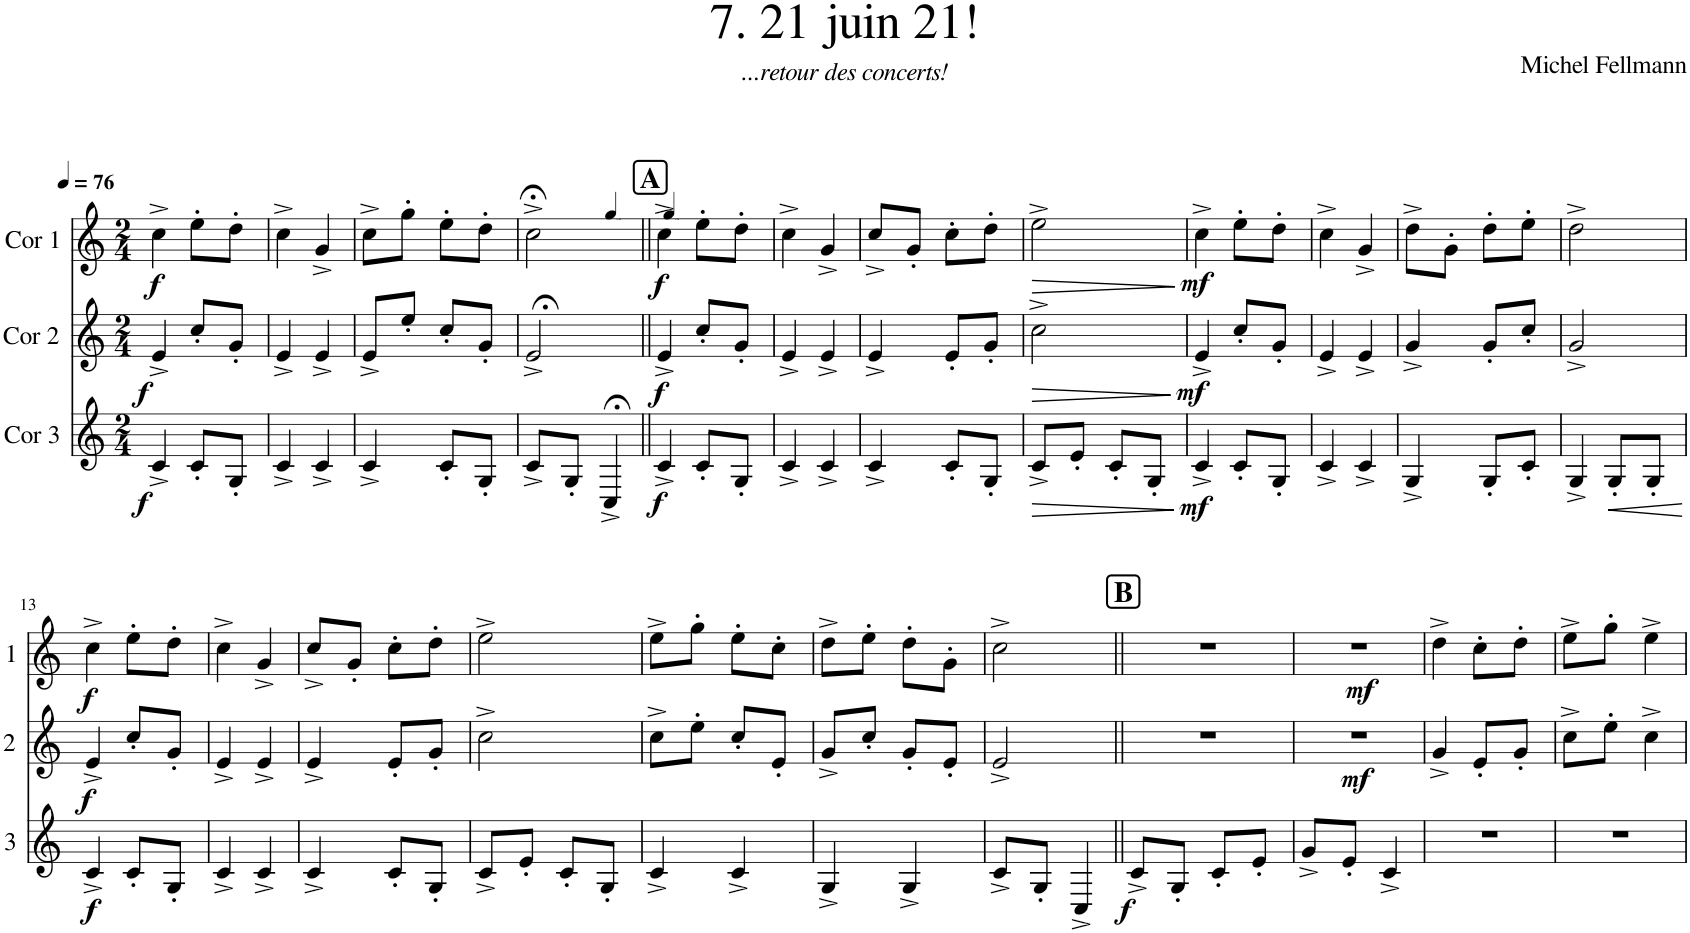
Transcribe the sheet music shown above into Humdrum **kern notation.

**kern	**dynam	**kern	**dynam	**kern	**dynam
*part3	*part3	*part2	*part2	*part1	*part1
*staff3	*staff3	*staff2	*staff2	*staff1	*staff1
*I"Cor 3	*	*I"Cor 2	*	*I"Cor 1	*
*clefG2	*	*clefG2	*	*clefG2	*
*Trd4c7	*	*Trd4c7	*	*Trd4c7	*
*k[]	*	*k[]	*	*k[]	*
*M2/4	*	*M2/4	*	*M2/4	*
*MM76	*	*MM76	*	*MM76	*
=1	=1	=1	=1	=1	=1
!	!LO:DY:b	!	!LO:DY:b	!	!LO:DY:b
4c^/	f	4e^/	f	4cc^\	f
8c'/L	.	8cc'/L	.	8ee'\L	.
8G'/J	.	8g'/J	.	8dd'\J	.
=2	=2	=2	=2	=2	=2
4c^/	.	4e^/	.	4cc^\	.
4c^/	.	4e^/	.	4g^/	.
=3	=3	=3	=3	=3	=3
4c^/	.	8e^/L	.	8cc^\L	.
.	.	8ee'/J	.	8gg'\J	.
8c'/L	.	8cc'/L	.	8ee'\L	.
8G'/J	.	8g'/J	.	8dd'\J	.
=4	=4	=4	=4	=4	=4
*	*	*	*	*^	*
8c^/L	.	2e;<^/	.	2cc;<^\	4ryy	.
8G'/J	.	.	.	.	.	.
*	*	*	*	*MM40	*	*
4C;<^/	.	.	.	.	4ryy	.
*	*	*	*	*v	*v	*
=5||	=5||	=5||	=5||	=5||	=5||
!!LO:REH:place=s1:a:B:cj:fs=14:t=A
*	*	*	*	*MM76	*
*	*	*	*	*^	*
!	!LO:DY:b	!	!LO:DY:b	!	!	!LO:DY:b
*	*	*	*	*v	*v	*
4c^/	f	4e^/	f	4cc^\	f
8c'/L	.	8cc'/L	.	8ee'\L	.
8G'/J	.	8g'/J	.	8dd'\J	.
=6	=6	=6	=6	=6	=6
4c^/	.	4e^/	.	4cc^\	.
4c^/	.	4e^/	.	4g^/	.
=7	=7	=7	=7	=7	=7
4c^/	.	4e^/	.	8cc^/L	.
.	.	.	.	8g'/J	.
8c'/L	.	8e'/L	.	8cc'\L	.
8G'/J	.	8g'/J	.	8dd'\J	.
=8	=8	=8	=8	=8	=8
!	!LO:HP:b	!	!LO:HP:b	!	!LO:HP:b
8c^/L	>	2cc^\	>	2ee^\	>
8e'/J	.	.	.	.	.
8c'/L	.	.	.	.	.
8G'/J	.	.	.	.	.
.	]	.	]	.	]
=9	=9	=9	=9	=9	=9
!	!LO:DY:b	!	!LO:DY:b	!	!LO:DY:b
4c^/	mf	4e^/	mf	4cc^\	mf
8c'/L	.	8cc'/L	.	8ee'\L	.
8G'/J	.	8g'/J	.	8dd'\J	.
=10	=10	=10	=10	=10	=10
4c^/	.	4e^/	.	4cc^\	.
4c^/	.	4e^/	.	4g^/	.
=11	=11	=11	=11	=11	=11
4G^/	.	4g^/	.	8dd^\L	.
.	.	.	.	8g'\J	.
8G'/L	.	8g'/L	.	8dd'\L	.
8c'/J	.	8cc'/J	.	8ee'\J	.
=12	=12	=12	=12	=12	=12
4G^/	.	2g^/	.	2dd^\	.
!	!LO:HP:b	!	!	!	!
8G'/L	<	.	.	.	.
8G'/J	.	.	.	.	.
.	[	.	.	.	.
!!LO:LB:g=z
=13	=13	=13	=13	=13	=13
!	!LO:DY:b	!	!LO:DY:b	!	!LO:DY:b
4c^/	f	4e^/	f	4cc^\	f
8c'/L	.	8cc'/L	.	8ee'\L	.
8G'/J	.	8g'/J	.	8dd'\J	.
=14	=14	=14	=14	=14	=14
4c^/	.	4e^/	.	4cc^\	.
4c^/	.	4e^/	.	4g^/	.
=15	=15	=15	=15	=15	=15
4c^/	.	4e^/	.	8cc^/L	.
.	.	.	.	8g'/J	.
8c'/L	.	8e'/L	.	8cc'\L	.
8G'/J	.	8g'/J	.	8dd'\J	.
=16	=16	=16	=16	=16	=16
8c^/L	.	2cc^\	.	2ee^\	.
8e'/J	.	.	.	.	.
8c'/L	.	.	.	.	.
8G'/J	.	.	.	.	.
=17	=17	=17	=17	=17	=17
4c^/	.	8cc^\L	.	8ee^\L	.
.	.	8ee'\J	.	8gg'\J	.
4c^/	.	8cc'/L	.	8ee'\L	.
.	.	8e'/J	.	8cc'\J	.
=18	=18	=18	=18	=18	=18
4G^/	.	8g^/L	.	8dd^\L	.
.	.	8cc'/J	.	8ee'\J	.
4G^/	.	8g'/L	.	8dd'\L	.
.	.	8e'/J	.	8g'\J	.
=19	=19	=19	=19	=19	=19
8c^/L	.	2e^/	.	2cc^\	.
8G'/J	.	.	.	.	.
4C^/	.	.	.	.	.
!!LO:REH:place=s1:a:B:cj:fs=14:t=B
=20||	=20||	=20||	=20||	=20||	=20||
!	!LO:DY:b	!	!	!	!
8c^/L	f	2r	.	2r	.
8G'/J	.	.	.	.	.
8c'/L	.	.	.	.	.
8e'/J	.	.	.	.	.
=21	=21	=21	=21	=21	=21
!	!	!	!LO:DY:b	!	!LO:DY:b
8g^/L	.	2r	mf	2r	mf
8e'/J	.	.	.	.	.
4c^/	.	.	.	.	.
=22	=22	=22	=22	=22	=22
2r	.	4g^/	.	4dd^\	.
.	.	8e'/L	.	8cc'\L	.
.	.	8g'/J	.	8dd'\J	.
=23	=23	=23	=23	=23	=23
2r	.	8cc^\L	.	8ee^\L	.
.	.	8ee'\J	.	8gg'\J	.
.	.	4cc^\	.	4ee^\	.
=	=	=	=	=	=
*-	*-	*-	*-	*-	*-
